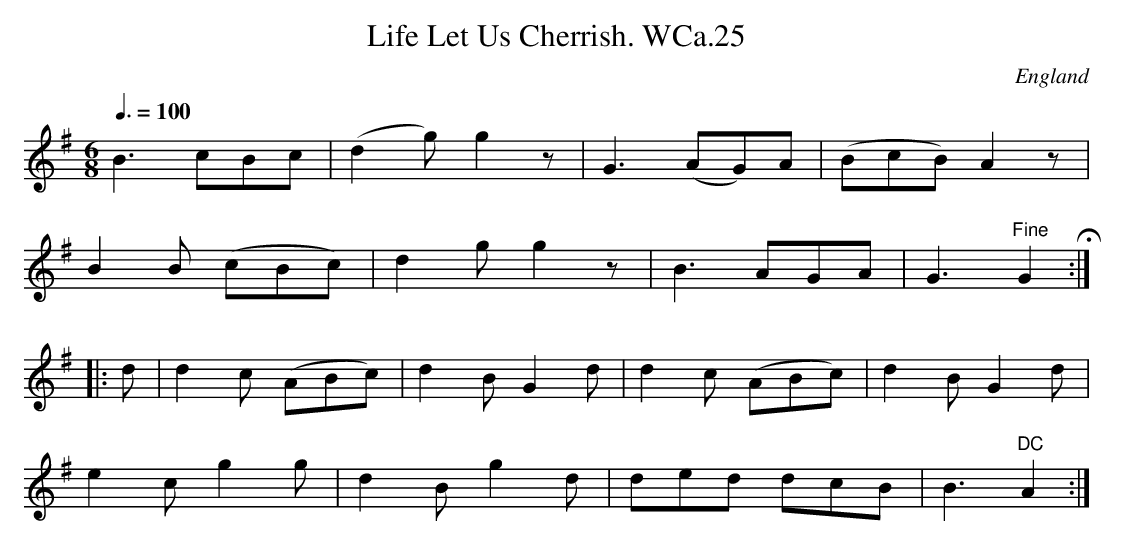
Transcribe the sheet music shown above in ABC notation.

X:1
T:Life Let Us Cherrish. WCa.25
L:1/8
M:6/8
O:England
Q:3/8=100
K:G major
B3cBc|(d2g)g2z|G3(AG)A|(BcB)A2z|!
B2B (cBc)|d2gg2z|B3AGA|G3"^Fine"G2H:|!
|:d|d2c (ABc)|d2BG2d|d2c (ABc)|d2BG2d|!
e2cg2g|d2Bg2d|ded dcB|B3"^DC"A2:|
